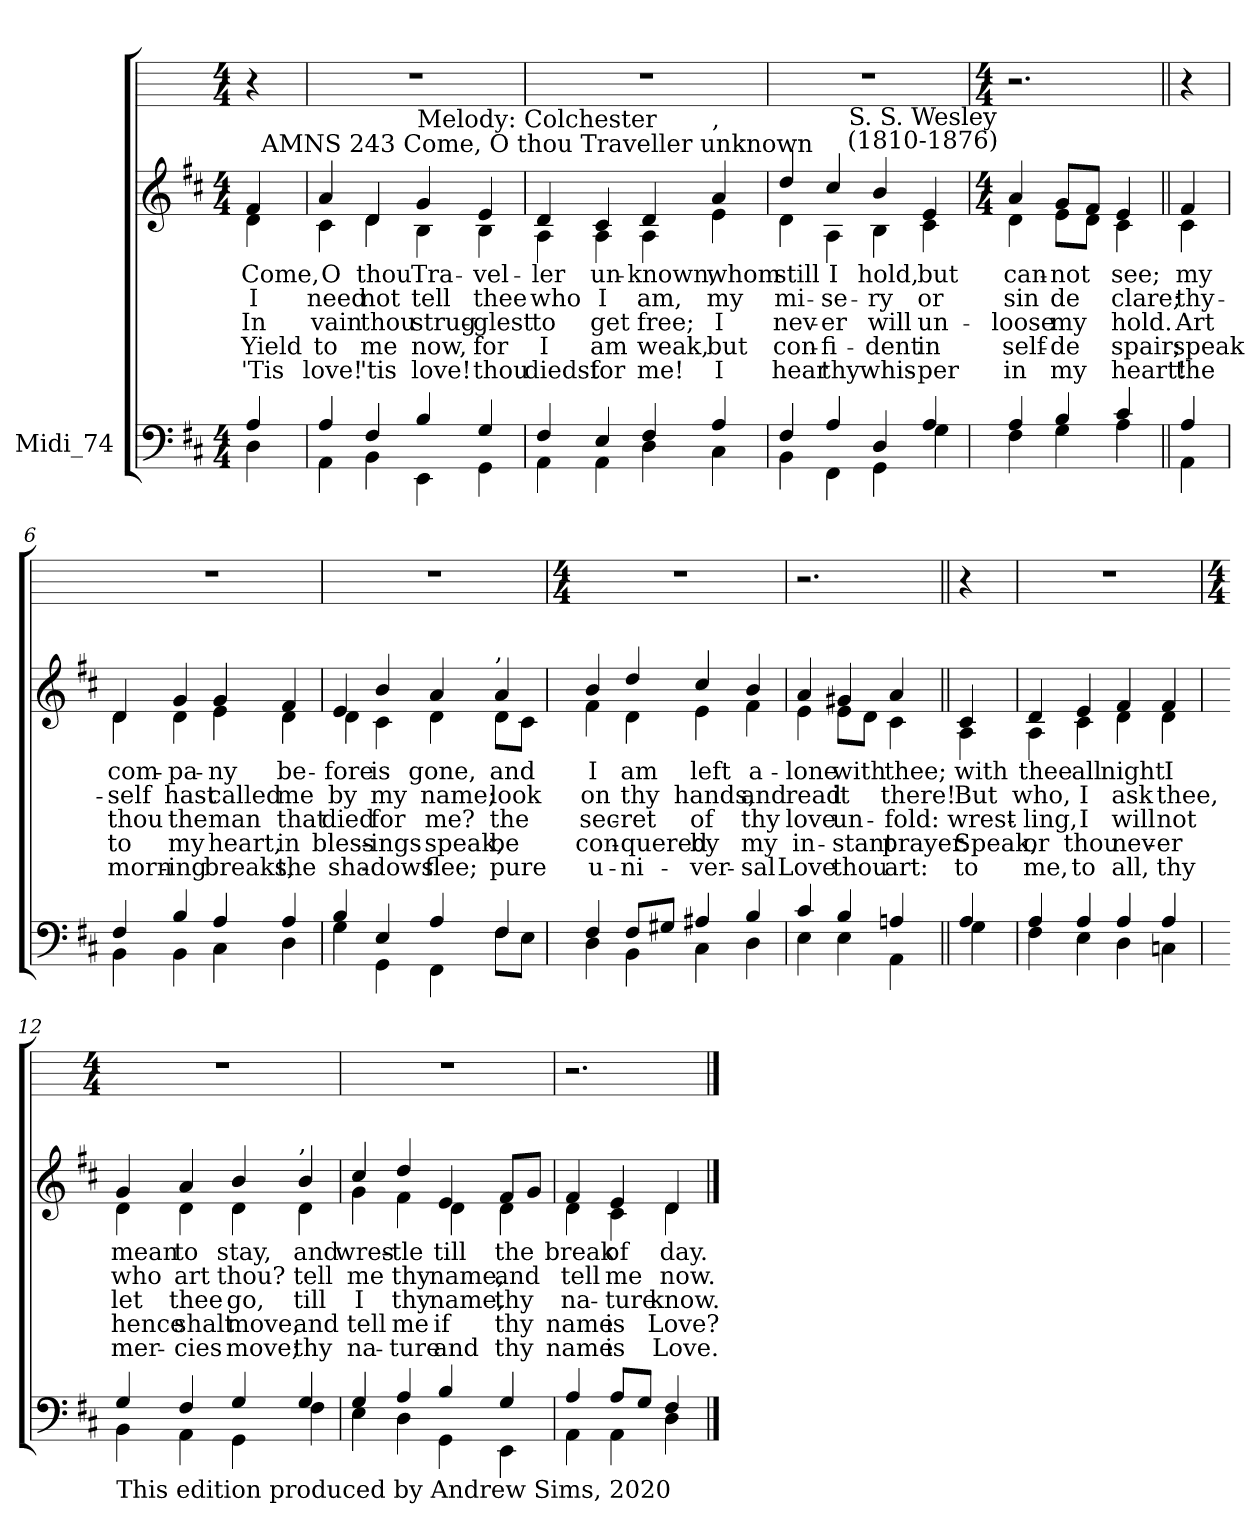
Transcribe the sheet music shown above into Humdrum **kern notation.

**kern	**kern	**text	**text	**text	**text	**text	**kern
*part3	*part2	*part2	*part2	*part2	*part2	*part2	*part1
*staff3	*staff2	*staff2	*staff2	*staff2	*staff2	*staff2	*staff1
*I"Midi_74	*	*	*	*	*	*	*
*clefF4	*clefG2	*	*	*	*	*	*
*k[f#c#]	*k[f#c#]	*	*	*	*	*	*
*D:	*D:	*	*	*	*	*	*
*M4/4	*M4/4	*	*	*	*	*	*M4/4
=	=	=	=	=	=	=	=
*^	*	*	*	*	*	*	*
!	!	!LO:TX:a:cj:t=Charles Wesley\n(1707-1788)	!	!	!	!	!	!
!	!	!	!LO:LY:b	!LO:LY:b	!LO:LY:b	!LO:LY:b	!LO:LY:b	!
*	*	*^	*	*	*	*	*	*
4A	4D\	4f#/	4d\	Come,	I	In	Yield	'Tis	4r
=1	=1	=1	=1	=1	=1	=1	=1	=1	=1
!	!	!	!	!LO:LY:b	!LO:LY:b	!LO:LY:b	!LO:LY:b	!LO:LY:b	!
4A	4AA\	4a/	4c#	O	need	vain	to	love!	1r
!	!	!	!	!LO:LY:b	!LO:LY:b	!LO:LY:b	!LO:LY:b	!LO:LY:b	!
4F#/	4BB\	4d/	4d	thou	not	thou	me	'tis	.
!	!	!	!	!LO:LY:b	!LO:LY:b	!LO:LY:b	!LO:LY:b	!LO:LY:b	!
4B	4EE\	4g/	4B	Tra-	-tell	strug-	-now,	love!	.
!	!	!	!	!LO:LY:b	!LO:LY:b	!LO:LY:b	!LO:LY:b	!LO:LY:b	!
4G/	4GG\	4e/	4B	vel-	-thee	glest	for	thou	.
=2	=2	=2	=2	=2	=2	=2	=2	=2	=2
!	!	!LO:TX:a:cj:t=AMNS 243 Come, O thou Traveller unknown	!	!	!	!	!	!	!
!	!	!LO:TX:a:cj:t=Melody&colon; Colchester	!	!	!	!	!	!	!
!	!	!	!	!LO:LY:b	!LO:LY:b	!LO:LY:b	!LO:LY:b	!LO:LY:b	!
4F#/	4AA\	4d/	4A	ler	who	to	I	diedst	1r
!	!	!	!	!LO:LY:b	!LO:LY:b	!LO:LY:b	!LO:LY:b	!LO:LY:b	!
4E/	4AA\	4c#/	4A	un-	-I	get	am	for	.
!	!	!	!	!LO:LY:b	!LO:LY:b	!LO:LY:b	!LO:LY:b	!LO:LY:b	!
4F#/	4D\	4d/	4A	known,	am,	free;	weak,	me!	.
!	!	!LO:TX:a:t=,	!	!	!	!	!	!	!
!	!	!	!	!LO:LY:b	!LO:LY:b	!LO:LY:b	!LO:LY:b	!LO:LY:b	!
4A	4C#\	4a/	4e\	whom	my	I	but	I	.
=3	=3	=3	=3	=3	=3	=3	=3	=3	=3
!	!	!	!	!LO:LY:b	!LO:LY:b	!LO:LY:b	!LO:LY:b	!LO:LY:b	!
4F#	4BB\	4dd/	4d\	still	mi-	-nev-	-con-	-hear	1r
!	!	!	!	!LO:LY:b	!LO:LY:b	!LO:LY:b	!LO:LY:b	!LO:LY:b	!
4A	4FF#\	4cc#/	4A	I	se-	-er	fi-	-thy	.
!	!	!	!	!LO:LY:b	!LO:LY:b	!LO:LY:b	!LO:LY:b	!LO:LY:b	!
4D/	4GG\	4b/	4B	hold,	ry	will	dent	whis-	.
!	!	!LO:TX:a:cj:t=S. S. Wesley\n(1810-1876)	!	!	!	!	!	!	!
!	!	!	!	!LO:LY:b	!LO:LY:b	!LO:LY:b	!LO:LY:b	!LO:LY:b	!
4A	4G\	4e/	4c#	-but	or	un-	-in	per	.
!!LO:LB:g=z
=4	=4	=4	=4	=4	=4	=4	=4	=4	=4
*	*	*M4/4	*	*	*	*	*	*	*M4/4
!	!	!	!	!LO:LY:b	!LO:LY:b	!LO:LY:b	!LO:LY:b	!LO:LY:b	!
4A	4F#\	4a/	4d\	can-	-sin	loose	self-	-in	2.r
!	!	!	!	!LO:LY:b	!LO:LY:b	!LO:LY:b	!LO:LY:b	!LO:LY:b	!
4B	4G\	8g/L	8e\L	not	de	my	de	my	.
.	.	8f#/J	8d\J	.	.	.	.	.	.
!	!	!	!	!LO:LY:b	!LO:LY:b	!LO:LY:b	!LO:LY:b	!LO:LY:b	!
4c#	4A\	4e/	4c#\	see;	clare;	hold.	spair;	heart!	.
=5||	=5||	=5||	=5||	=5||	=5||	=5||	=5||	=5||	=5||
!	!	!	!	!LO:LY:b	!LO:LY:b	!LO:LY:b	!LO:LY:b	!LO:LY:b	!
4A	4AA\	4f#/	4c#\	my	thy-	-Art	speak	the	4r
=6	=6	=6	=6	=6	=6	=6	=6	=6	=6
!	!	!	!	!LO:LY:b	!LO:LY:b	!LO:LY:b	!LO:LY:b	!LO:LY:b	!
4F#/	4BB\	4d/	4d\	com-	-self	thou	to	morn-	1r
!	!	!	!	!LO:LY:b	!LO:LY:b	!LO:LY:b	!LO:LY:b	!LO:LY:b	!
4B	4BB\	4g/	4d\	-pa-	-hast	the	my	ing	.
!	!	!	!	!LO:LY:b	!LO:LY:b	!LO:LY:b	!LO:LY:b	!LO:LY:b	!
4A	4C#\	4g/	4e\	ny	called	man	heart,	breaks,	.
!	!	!	!	!LO:LY:b	!LO:LY:b	!LO:LY:b	!LO:LY:b	!LO:LY:b	!
4A	4D\	4f#/	4d\	be-	-me	that	in	the	.
=7	=7	=7	=7	=7	=7	=7	=7	=7	=7
!	!	!	!	!LO:LY:b	!LO:LY:b	!LO:LY:b	!LO:LY:b	!LO:LY:b	!
4B	4G\	4e/	4d\	fore	by	died	bless-	-sha-	1r
!	!	!	!	!LO:LY:b	!LO:LY:b	!LO:LY:b	!LO:LY:b	!LO:LY:b	!
4E/	4GG\	4b/	4c#\	-is	my	for	ings	dows	.
!	!	!	!	!LO:LY:b	!LO:LY:b	!LO:LY:b	!LO:LY:b	!LO:LY:b	!
4A	4FF#\	4a/	4d\	gone,	name;	me?	speak,	flee;	.
!	!	!LO:TX:a:t=,	!	!	!	!	!	!	!
!	!	!	!	!LO:LY:b	!LO:LY:b	!LO:LY:b	!LO:LY:b	!LO:LY:b	!
4F#/	8F#\L	4a/	8d\L	and	look	the	be	pure	.
.	8E\J	.	8c#\J	.	.	.	.	.	.
!!LO:LB:g=z
=8	=8	=8	=8	=8	=8	=8	=8	=8	=8
*	*	*	*	*	*	*	*	*	*M4/4
!	!	!	!	!LO:LY:b	!LO:LY:b	!LO:LY:b	!LO:LY:b	!LO:LY:b	!
4F#/	4D\	4b/	4f#\	I	on	sec-	-con-	-u-	1r
!	!	!	!	!LO:LY:b	!LO:LY:b	!LO:LY:b	!LO:LY:b	!LO:LY:b	!
8F#/L	4BB\	4dd/	4d\	-am	thy	ret	quered	ni-	.
8G#X/J	.	.	.	.	.	.	.	.	.
!	!	!	!	!LO:LY:b	!LO:LY:b	!LO:LY:b	!LO:LY:b	!LO:LY:b	!
4A#X	4C#\	4cc#/	4e\	-left	hands,	of	by	ver-	.
!	!	!	!	!LO:LY:b	!LO:LY:b	!LO:LY:b	!LO:LY:b	!LO:LY:b	!
4B	4D\	4b/	4f#\	-a-	-and	thy	my	sal	.
=9	=9	=9	=9	=9	=9	=9	=9	=9	=9
!	!	!	!	!LO:LY:b	!LO:LY:b	!LO:LY:b	!LO:LY:b	!LO:LY:b	!
4c#	4E\	4a/	4e\	lone	read	love	in-	-Love	2.r
!	!	!	!	!LO:LY:b	!LO:LY:b	!LO:LY:b	!LO:LY:b	!LO:LY:b	!
4B	4E\	4g#X/	8e\L	with	it	un-	-stant	thou	.
.	.	.	8d\J	.	.	.	.	.	.
!	!	!	!	!LO:LY:b	!LO:LY:b	!LO:LY:b	!LO:LY:b	!LO:LY:b	!
4An	4AA\	4a/	4c#\	thee;	there!	fold:	prayer.	art:	.
=10||	=10||	=10||	=10||	=10||	=10||	=10||	=10||	=10||	=10||
!	!	!	!	!LO:LY:b	!LO:LY:b	!LO:LY:b	!LO:LY:b	!LO:LY:b	!
4A	4G\	4c#/	4A	with	But	wrest-	-Speak,	to	4r
=11	=11	=11	=11	=11	=11	=11	=11	=11	=11
!	!	!	!	!LO:LY:b	!LO:LY:b	!LO:LY:b	!LO:LY:b	!LO:LY:b	!
4A	4F#\	4d/	4A	thee	who,	ling,	or	me,	1r
!	!	!	!	!LO:LY:b	!LO:LY:b	!LO:LY:b	!LO:LY:b	!LO:LY:b	!
4A	4E\	4e/	4c#\	all	I	I	thou	to	.
!	!	!	!	!LO:LY:b	!LO:LY:b	!LO:LY:b	!LO:LY:b	!LO:LY:b	!
4A	4D\	4f#/	4d\	night	ask	will	nev-	-all,	.
!	!	!	!	!LO:LY:b	!LO:LY:b	!LO:LY:b	!LO:LY:b	!LO:LY:b	!
4A	4Cn\	4f#/	4d\	I	thee,	not	er	thy	.
!!LO:LB:g=z
=12	=12	=12	=12	=12	=12	=12	=12	=12	=12
*	*	*	*	*	*	*	*	*	*M4/4
!LO:TX:b:t=This edition produced by Andrew Sims, 2020	!	!	!	!	!	!	!	!	!
!	!	!	!	!LO:LY:b	!LO:LY:b	!LO:LY:b	!LO:LY:b	!LO:LY:b	!
4G/	4BB\	4g/	4d\	mean	who	let	hence	mer-	1r
!	!	!	!	!LO:LY:b	!LO:LY:b	!LO:LY:b	!LO:LY:b	!LO:LY:b	!
4F#/	4AA\	4a/	4d\	-to	art	thee	shalt	cies	.
!	!	!	!	!LO:LY:b	!LO:LY:b	!LO:LY:b	!LO:LY:b	!LO:LY:b	!
4G/	4GG\	4b/	4d\	stay,	thou?	go,	move,	move;	.
!	!	!LO:TX:a:t=,	!	!	!	!	!	!	!
!	!	!	!	!LO:LY:b	!LO:LY:b	!LO:LY:b	!LO:LY:b	!LO:LY:b	!
4G/	4F#\	4b/	4d\	and	tell	till	and	thy	.
=13	=13	=13	=13	=13	=13	=13	=13	=13	=13
!	!	!	!	!LO:LY:b	!LO:LY:b	!LO:LY:b	!LO:LY:b	!LO:LY:b	!
4G/	4E\	4cc#/	4g\	wres-	-me	I	tell	na-	1r
!	!	!	!	!LO:LY:b	!LO:LY:b	!LO:LY:b	!LO:LY:b	!LO:LY:b	!
4A	4D\	4dd/	4f#\	-tle	thy	thy	me	ture	.
!	!	!	!	!LO:LY:b	!LO:LY:b	!LO:LY:b	!LO:LY:b	!LO:LY:b	!
4B	4GG\	4e/	4d\	till	name,	name,	if	and	.
!	!	!	!	!LO:LY:b	!LO:LY:b	!LO:LY:b	!LO:LY:b	!LO:LY:b	!
4G/	4EE\	8f#/L	4d\	the	and	thy	thy	thy	.
.	.	8g/J	.	.	.	.	.	.	.
=14	=14	=14	=14	=14	=14	=14	=14	=14	=14
!	!	!	!	!LO:LY:b	!LO:LY:b	!LO:LY:b	!LO:LY:b	!LO:LY:b	!
4A	4AA\	4f#/	4d\	break	tell	na-	-name	name	2.r
!	!	!	!	!LO:LY:b	!LO:LY:b	!LO:LY:b	!LO:LY:b	!LO:LY:b	!
8A/L	4AA\	4e/	4c#\	of	me	ture	is	is	.
8G/J	.	.	.	.	.	.	.	.	.
!	!	!	!	!LO:LY:b	!LO:LY:b	!LO:LY:b	!LO:LY:b	!LO:LY:b	!
4F#/	4D\	4d/	4d\	day.	now.	know.	Love?	Love.	.
*v	*v	*	*	*	*	*	*	*	*
*	*v	*v	*	*	*	*	*	*
==	==	==	==	==	==	==	==
*-	*-	*-	*-	*-	*-	*-	*-
